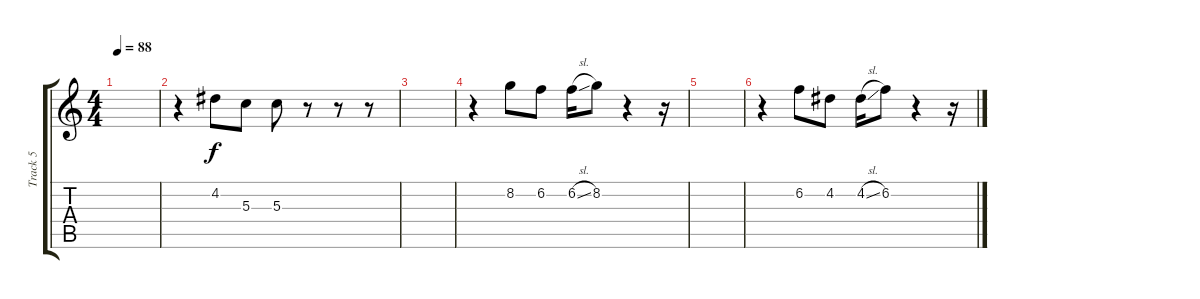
\track ("Track 5" "Track 5") {instrument distortionguitar}
\staff {score tabs}
\tuning (E4 B3 G3 D3 A2 E2) {hide}
\ts (4 4)
\tempo 88
\clef g2
\ks c
|
r.4 4.2.8 5.3.8 5.3.8 r.8 r.8 r.8 |
|
r.4 8.2.8 6.2.8 6.2{sl}.16 8.2.8 r.4 r.16 |
|
r.4 6.2.8 4.2.8 4.2{sl}.16 6.2.8 r.4 r.16
